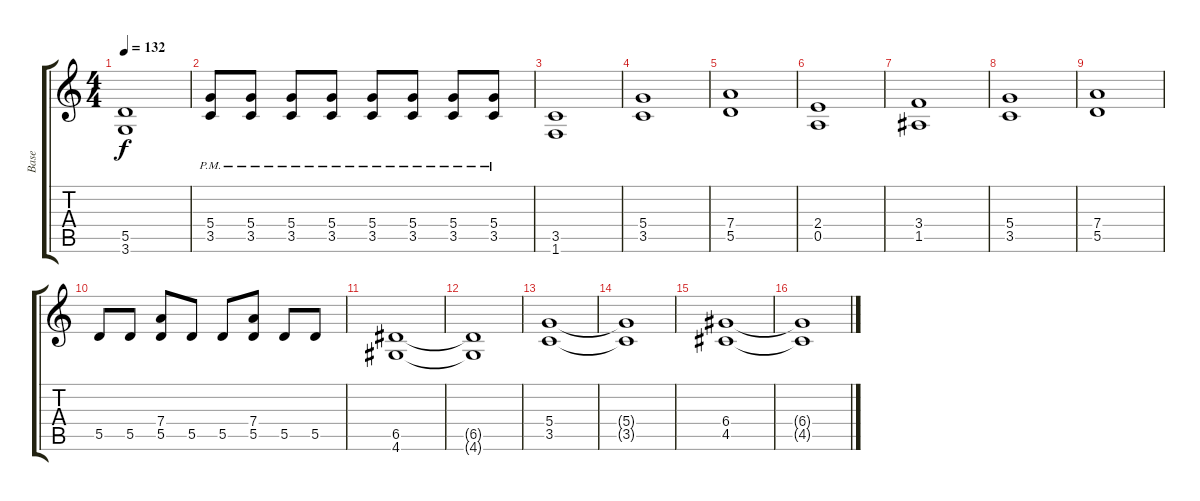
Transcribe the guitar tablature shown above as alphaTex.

\track ("Base" "Base") {instrument distortionguitar}
\staff {score tabs}
\tuning (E4 B3 G3 D3 A2 E2) {hide}
\ts (4 4)
\tempo 132
\clef g2
\ks c
(5.5 3.6).1{dy f} |
(5.4{pm} 3.5{pm}).8 (5.4{pm} 3.5{pm}).8 (5.4{pm} 3.5{pm}).8 (5.4{pm} 3.5{pm}).8 (5.4{pm} 3.5{pm}).8 (5.4{pm} 3.5{pm}).8 (5.4{pm} 3.5{pm}).8 (5.4{pm} 3.5{pm}).8 |
(3.5 1.6).1 |
(5.4 3.5).1 |
(7.4 5.5).1 |
(2.4 0.5).1 |
(3.4 1.5).1 |
(5.4 3.5).1 |
(7.4 5.5).1 |
5.5.8 5.5.8 (7.4 5.5).8 5.5.8 5.5.8 (7.4 5.5).8 5.5.8 5.5.8 |
(6.5 4.6).1 |
(6.5{t} 4.6{t}).1 |
(5.4 3.5).1 |
(5.4{t} 3.5{t}).1 |
(6.4 4.5).1 |
(6.4{t} 4.5{t}).1
